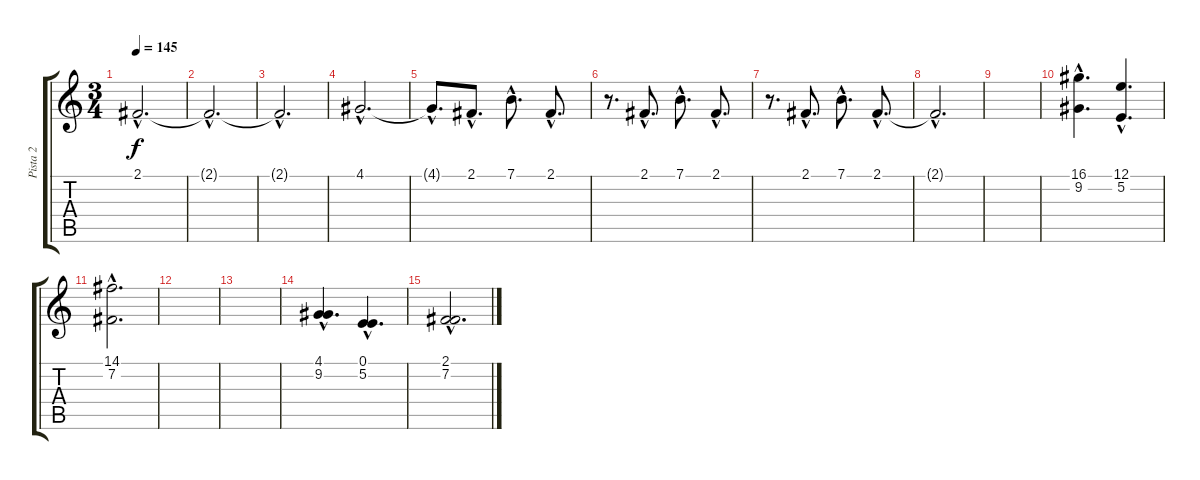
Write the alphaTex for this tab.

\track ("Pista 2" "Pista 2") {instrument stringensemble1}
\staff {score tabs}
\tuning (E4 B3 G3 D3 A2 E2) {hide}
\ts (3 4)
\tempo 145
\clef g2
\ks c
2.1{hac}.2{d dy f} |
2.1{hac t}.2{d} |
2.1{hac t}.2{d} |
4.1{hac}.2{d} |
4.1{hac t}.8{d} 2.1{hac}.8{d} 7.1{hac}.8{d} 2.1{hac}.8{d} |
r.8{d} 2.1{hac}.8{d} 7.1{hac}.8{d} 2.1{hac}.8{d} |
r.8{d} 2.1{hac}.8{d} 7.1{hac}.8{d} 2.1{hac}.8{d} |
2.1{hac t}.2{d} |
|
(16.1{hac} 9.2{hac}).4{d} (12.1{hac} 5.2{hac}).4{d} |
(14.1{hac} 7.2{hac}).2{d} |
|
|
(4.1{hac} 9.2{hac}).4{d} (0.1{hac} 5.2{hac}).4{d} |
(2.1{hac} 7.2{hac}).2{d}
